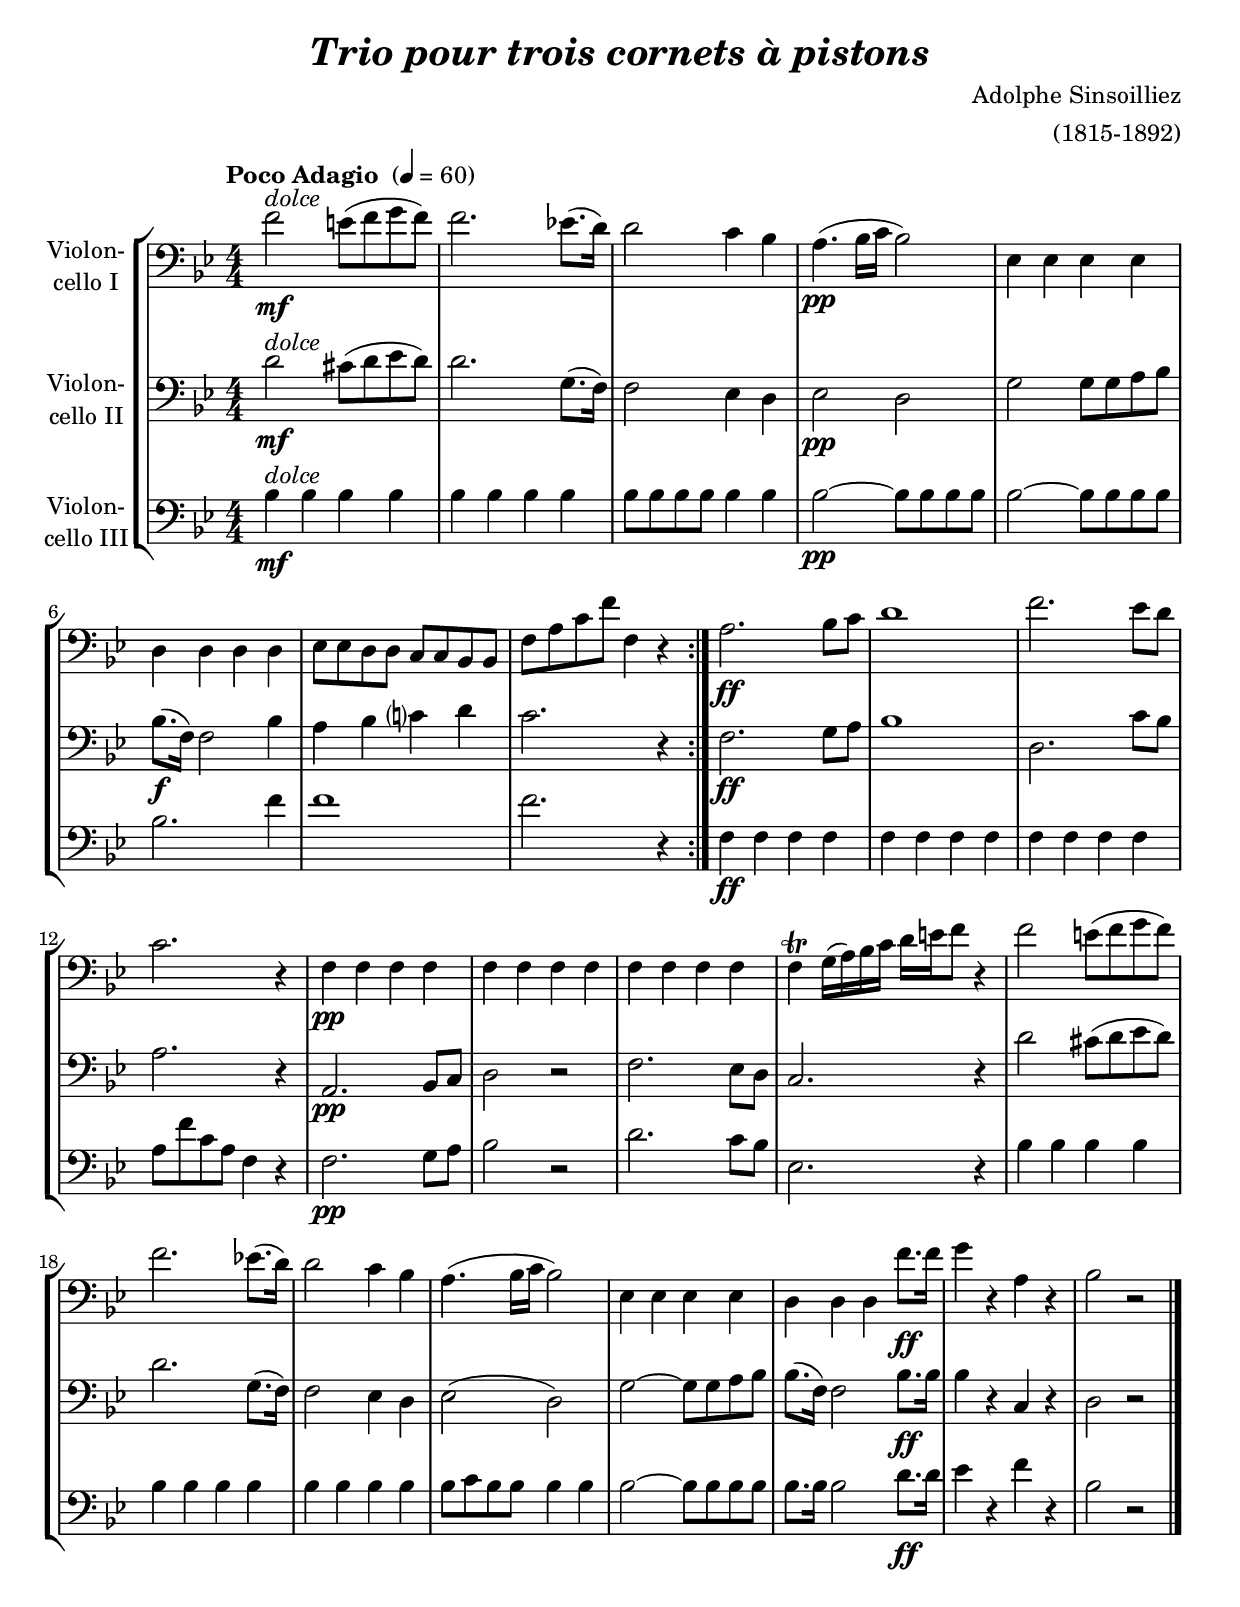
\version "2.18.2"
\include "deutsch.ly"
  
#(set-global-staff-size 20.8)

\header {
  title     = \markup \bold \italic "Trio pour trois cornets à pistons"
  composer  = "Adolphe Sinsoilliez"
  arranger  = "(1815-1892)"
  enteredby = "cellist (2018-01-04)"
%  piece     = ""
}

voiceconsts = {
  \key g \major
  \time 4/4
  \clef "bass"
  \numericTimeSignature
  \compressFullBarRests
  % Set default beaming for all staves
% \set Timing.beamExceptions = #'()
% \set Timing.baseMoment     = #(ly:make-moment 1 4)
% \set Timing.beatStructure  = #'(1 1 1)
  \tempo "Poco Adagio " 4=60
}

micl = "clarinet"
mifl = "flute"
miob = "oboe"
mifh = "french horn"
misx = "tenor sax"
mist = "string ensemble 1"
miba = "cello"

dolc = \markup \italic "dolce"

va = \relative c'' {
  \voiceconsts

  \repeat volta 2 {
    d2^\dolc\mf cis8( d e d)
    d2. c!8.( h16)
    h2 a4 g
    fis4.(\pp g16 a g2)
    c,4 c c c
    h h h h

    c8 c h h a a g g
    d' fis a d d,4 r
  }
  fis2.\ff g8 a
  h1
  d2. c8 h
  a2. r4
  d,\pp d d d

  d d d d
  d d d d
  d4\trill e16( fis) g a h cis d8 r4
  d2 cis8( d e d)
  d2. c!8.( h16)
  h2 a4 g

  fis4.( g16 a g2)
  c,4 c c c
  h h h d'8.\ff d16
  e4 r fis, r
  g2 r \bar "|."
}

vb = \relative c'' {
  \voiceconsts

  \repeat volta 2 {
    h2^\dolc\mf ais8( h c h)
    h2. e,8.( d16)
    d2 c4 h
    c2\pp h
    e e8 e fis g
    g8.(\f d16) d2 g4
    fis g a? h
    a2. r4
  }

  d,2.\ff e8 fis
  g1
  h,2. a'8 g
  fis2. r4
  fis,2.\pp g8 a
  h2 r
  d2. c8 h
  a2. r4
  h'2 ais8( h c h)

  h2. e,8.( d16)
  d2 c4 h
  c2( h)
  e~ e8 e fis g
  g8.( d16) d2 g8.\ff g16
  g4 r a, r
  h2 r \bar "|."
}

vc = \relative c'' {
  \voiceconsts

  \repeat volta 2 {
    g4^\dolc\mf g g g
    g g g g
    g8 g g g g4 g
    g2~\pp g8 g g g
    g2~ g8 g g g
    g2. d'4
    d1
    d2. r4
  }

  d,\ff d d d
  d d d d
  d d d d
  fis8 d' a fis d4 r
  d2.\pp e8 fis
  g2 r
  h2. a8 g
  c,2. r4
  g' g g g

  g g g g
  g g g g
  g8 a g g g4 g
  g2~ g8 g g g
  g8. g16 g2 h8.\ff h16
  c4 r d r
  g,2 r \bar "|."
}


music = \new StaffGroup <<
      \new Staff {
	\set Staff.midiInstrument = \miba
	\set Staff.instrumentName = \markup \center-column { "Violon-" "cello I" }
	\transpose g b, { \va }
      }

      \new Staff {
	\set Staff.midiInstrument = \miba
	\set Staff.instrumentName = \markup \center-column { "Violon-" "cello II" }
	\transpose g b, { \vb }
      }

      \new Staff {
	\set Staff.midiInstrument = \miba
	\set Staff.instrumentName = \markup \center-column { "Violon-" "cello III" }
	\transpose g b, { \vc }
      }
>>

\book {
  \score {
    \music
    \layout {}
  }

  \score {
    \unfoldRepeats \music

    \midi {
      \context {
        \Score
      }
    }
  }
}
